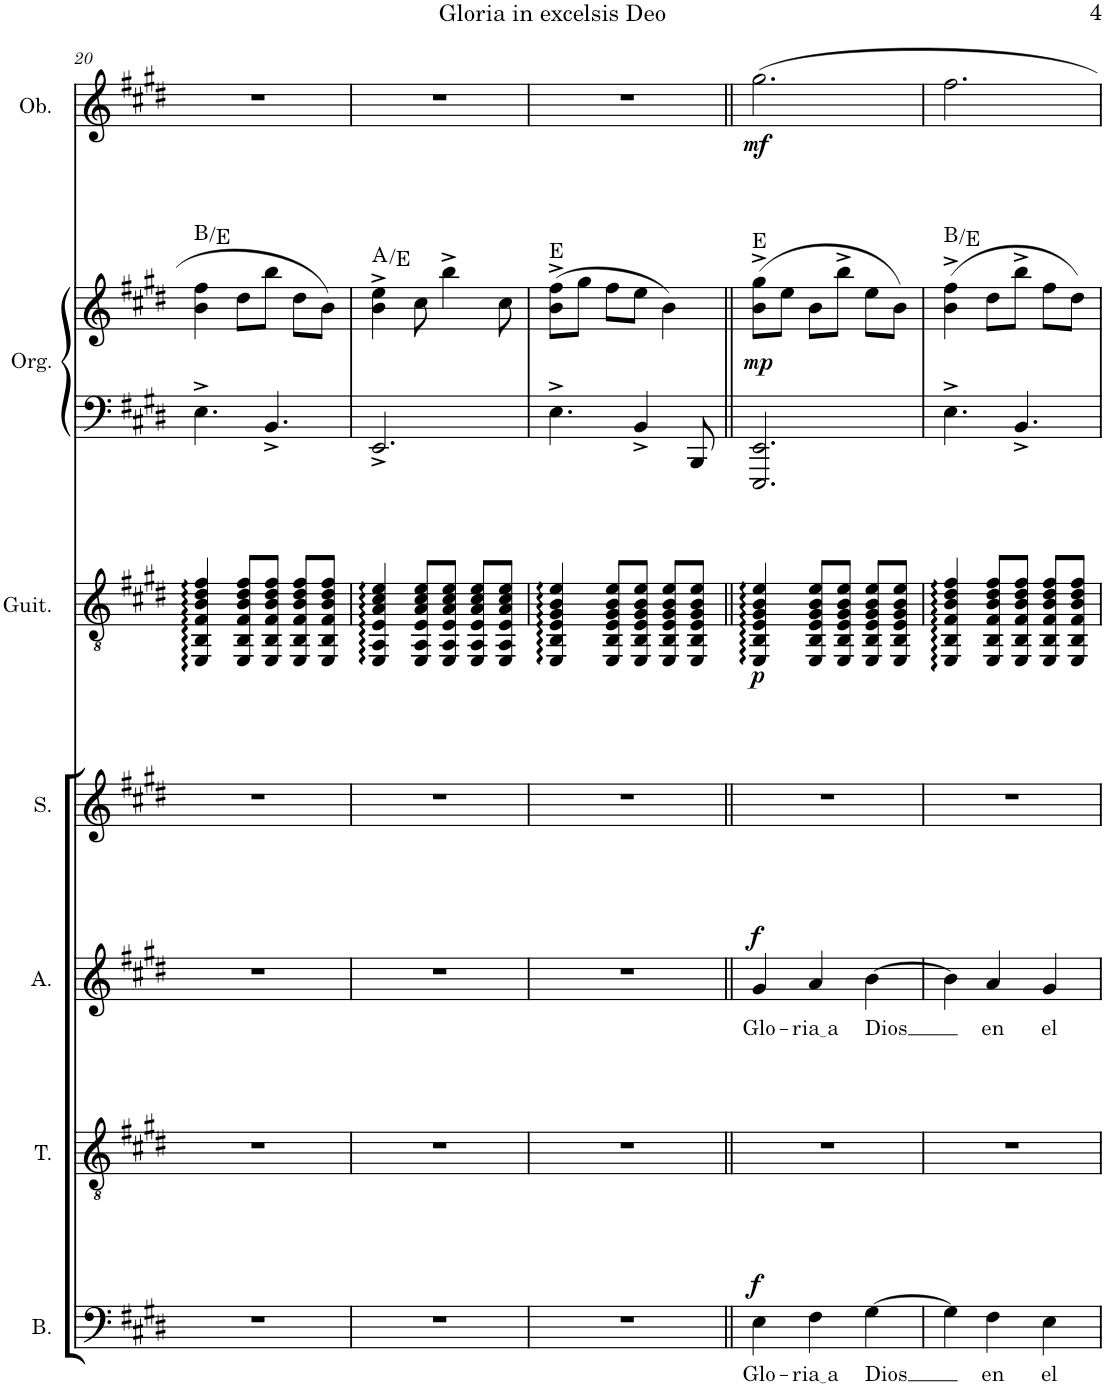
**kern	**text	**dynam	**kern	**kern	**text	**dynam	**kern	**kern	**dynam	**kern	**kern	**dynam	**harte	**kern	**dynam
*part7	*part7	*part7	*part6	*part5	*part5	*part5	*part4	*part3	*part3	*part2	*part2	*part2	*part2	*part1	*part1
*staff8	*staff8	*staff8	*staff7	*staff6	*staff6	*staff6	*staff5	*staff4	*staff4	*staff3	*staff2	*staff2/3	*	*staff1	*staff1
*I"Bajo	*	*	*I"Tenor	*I"Alto	*	*	*I"Soprano	*I"Guitarra acústica	*	*I"Órgano	*	*	*	*I"Oboe	*
*I'B.	*	*	*I'T.	*I'A.	*	*	*I'S.	*I'Guit.	*	*	*	*	*	*I'Ob.	*
!!LO:PB:g=z
*clefF4	*	*	*clefGv2	*clefG2	*	*	*clefG2	*clefGv2	*	*clefF4	*clefG2	*	*	*clefG2	*
*k[f#c#g#d#]	*	*	*k[f#c#g#d#]	*k[f#c#g#d#]	*	*	*k[f#c#g#d#]	*k[f#c#g#d#]	*	*k[f#c#g#d#]	*k[f#c#g#d#]	*	*	*k[f#c#g#d#]	*
*M3/4	*	*	*M3/4	*M3/4	*	*	*M3/4	*M3/4	*	*M3/4	*M3/4	*	*	*M3/4	*
=20	=20	=20	=20	=20	=20	=20	=20	=20	=20	=20	=20	=20	=20	=20	=20
2.r	.	.	2.r	2.r	.	.	2.r	4EE/ 4BB/ 4F#/ 4B/ 4d#/ 4f#/	.	4.E^\	4b\ 4ff#\	.	B:maj/4	2.r	.
.	.	.	.	.	.	.	.	8EE/ 8BB/ 8F#/ 8B/ 8d#/ 8f#/L	.	.	8dd#\L	.	.	.	.
.	.	.	.	.	.	.	.	8EE/ 8BB/ 8F#/ 8B/ 8d#/ 8f#/J	.	4.BB^/	8bb\J	.	.	.	.
.	.	.	.	.	.	.	.	8EE/ 8BB/ 8F#/ 8B/ 8d#/ 8f#/L	.	.	8dd#\L	.	.	.	.
.	.	.	.	.	.	.	.	8EE/ 8BB/ 8F#/ 8B/ 8d#/ 8f#/J	.	.	8b\J	.	.	.	.
=21	=21	=21	=21	=21	=21	=21	=21	=21	=21	=21	=21	=21	=21	=21	=21
2.r	.	.	2.r	2.r	.	.	2.r	4EE/ 4AA/ 4E/ 4A/ 4c#/ 4e/	.	2.EE^/	4b\^ 4ee\^	.	A:maj/5	2.r	.
.	.	.	.	.	.	.	.	8EE/ 8AA/ 8E/ 8A/ 8c#/ 8e/L	.	.	8cc#\	.	.	.	.
.	.	.	.	.	.	.	.	8EE/ 8AA/ 8E/ 8A/ 8c#/ 8e/J	.	.	4bb^\	.	.	.	.
.	.	.	.	.	.	.	.	8EE/ 8AA/ 8E/ 8A/ 8c#/ 8e/L	.	.	.	.	.	.	.
.	.	.	.	.	.	.	.	8EE/ 8AA/ 8E/ 8A/ 8c#/ 8e/J	.	.	8cc#\	.	.	.	.
=22	=22	=22	=22	=22	=22	=22	=22	=22	=22	=22	=22	=22	=22	=22	=22
2.r	.	.	2.r	2.r	.	.	2.r	4EE/ 4BB/ 4E/ 4G#/ 4B/ 4e/	.	4.E^\	(8b\^ 8ff#\^L	.	E:maj	2.r	.
.	.	.	.	.	.	.	.	.	.	.	8gg#\J	.	.	.	.
.	.	.	.	.	.	.	.	8EE/ 8BB/ 8E/ 8G#/ 8B/ 8e/L	.	.	8ff#\L	.	.	.	.
.	.	.	.	.	.	.	.	8EE/ 8BB/ 8E/ 8G#/ 8B/ 8e/J	.	4BB^/	8ee\J	.	.	.	.
.	.	.	.	.	.	.	.	8EE/ 8BB/ 8E/ 8G#/ 8B/ 8e/L	.	.	4b\)	.	.	.	.
.	.	.	.	.	.	.	.	8EE/ 8BB/ 8E/ 8G#/ 8B/ 8e/J	.	8BBB/	.	.	.	.	.
=23||	=23||	=23||	=23||	=23||	=23||	=23||	=23||	=23||	=23||	=23||	=23||	=23||	=23||	=23||	=23||
!	!LO:LY:b	!LO:DY:a	!	!	!LO:LY:b	!LO:DY:a	!	!	!LO:DY:b	!	!	!LO:DY:b	!	!	!LO:DY:b
4E\	Glo-	f	2.r	4g#/	Glo-	f	2.r	4EE/ 4BB/ 4E/ 4G#/ 4B/ 4e/	p	2.EEE/ 2.EE/	(8b\^ 8gg#\^L	mp	E:maj	2.gg#\	mf
.	.	.	.	.	.	.	.	.	.	.	8ee\J	.	.	.	.
!	!LO:LY:b	!	!	!	!LO:LY:b	!	!	!	!	!	!	!	!	!	!
4F#\	ria a	.	.	4a/	ria a	.	.	8EE/ 8BB/ 8E/ 8G#/ 8B/ 8e/L	.	.	8b\L	.	.	.	.
.	.	.	.	.	.	.	.	8EE/ 8BB/ 8E/ 8G#/ 8B/ 8e/J	.	.	8bb^\J	.	.	.	.
!	!LO:LY:b	!	!	!	!LO:LY:b	!	!	!	!	!	!	!	!	!	!
[4G#\	Dios	.	.	[4b\	Dios	.	.	8EE/ 8BB/ 8E/ 8G#/ 8B/ 8e/L	.	.	8ee\L	.	.	.	.
.	.	.	.	.	.	.	.	8EE/ 8BB/ 8E/ 8G#/ 8B/ 8e/J	.	.	8b\J)	.	.	.	.
=24	=24	=24	=24	=24	=24	=24	=24	=24	=24	=24	=24	=24	=24	=24	=24
4G#\]	.	.	2.r	4b\]	.	.	2.r	4EE/ 4BB/ 4F#/ 4B/ 4d#/ 4f#/	.	4.E^\	(4b\^ 4ff#\^	.	B:maj/4	2.ff#\	.
!	!LO:LY:b	!	!	!	!LO:LY:b	!	!	!	!	!	!	!	!	!	!
4F#\	en	.	.	4a/	en	.	.	8EE/ 8BB/ 8F#/ 8B/ 8d#/ 8f#/L	.	.	8dd#\L	.	.	.	.
.	.	.	.	.	.	.	.	8EE/ 8BB/ 8F#/ 8B/ 8d#/ 8f#/J	.	4.BB^/	8bb^\J	.	.	.	.
!	!LO:LY:b	!	!	!	!LO:LY:b	!	!	!	!	!	!	!	!	!	!
4E\	el	.	.	4g#/	el	.	.	8EE/ 8BB/ 8F#/ 8B/ 8d#/ 8f#/L	.	.	8ff#\L	.	.	.	.
.	.	.	.	.	.	.	.	8EE/ 8BB/ 8F#/ 8B/ 8d#/ 8f#/J	.	.	8dd#\J)	.	.	.	.
=	=	=	=	=	=	=	=	=	=	=	=	=	=	=	=
*-	*-	*-	*-	*-	*-	*-	*-	*-	*-	*-	*-	*-	*-	*-	*-
